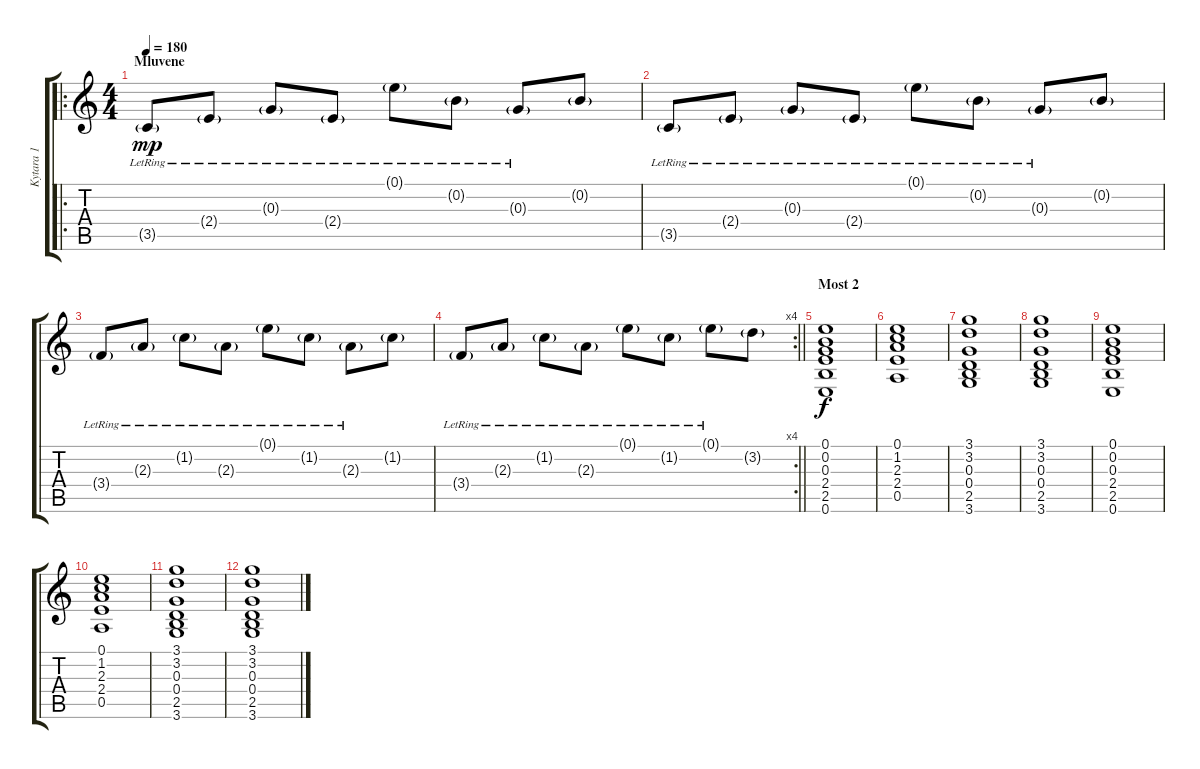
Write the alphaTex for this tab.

\track ("Kytara 1" "Kytara 1") {instrument electricguitarjazz}
\staff {score tabs}
\tuning (E4 B3 G3 D3 A2 E2) {hide}
\ro
\ts (4 4)
\section ("" "Mluvene")
\tempo 180
\clef g2
\ks c
3.5{g lr}.8{dy mp} 2.4{g lr}.8 0.3{g lr}.8 2.4{g lr}.8 0.1{g lr}.8 0.2{g lr}.8 0.3{g lr}.8 0.2{g}.8 |
3.5{g lr}.8 2.4{g lr}.8 0.3{g lr}.8 2.4{g lr}.8 0.1{g lr}.8 0.2{g lr}.8 0.3{g lr}.8 0.2{g}.8 |
3.4{g lr}.8 2.3{g lr}.8 1.2{g lr}.8 2.3{g lr}.8 0.1{g lr}.8 1.2{g lr}.8 2.3{g lr}.8 1.2{g}.8 |
\rc 4
\barLineRight lightlight
3.4{g lr}.8 2.3{g lr}.8 1.2{g lr}.8 2.3{g lr}.8 0.1{g lr}.8 1.2{g lr}.8 0.1{g lr}.8 3.2{g}.8 |
\section ("" "Most 2")
(0.1 0.2 0.3 2.4 2.5 0.6).1{dy f} |
(0.1 1.2 2.3 2.4 0.5).1 |
(3.1 3.2 0.3 0.4 2.5 3.6).1 |
(3.1 3.2 0.3 0.4 2.5 3.6).1 |
(0.1 0.2 0.3 2.4 2.5 0.6).1 |
(0.1 1.2 2.3 2.4 0.5).1 |
(3.1 3.2 0.3 0.4 2.5 3.6).1 |
(3.1 3.2 0.3 0.4 2.5 3.6).1
